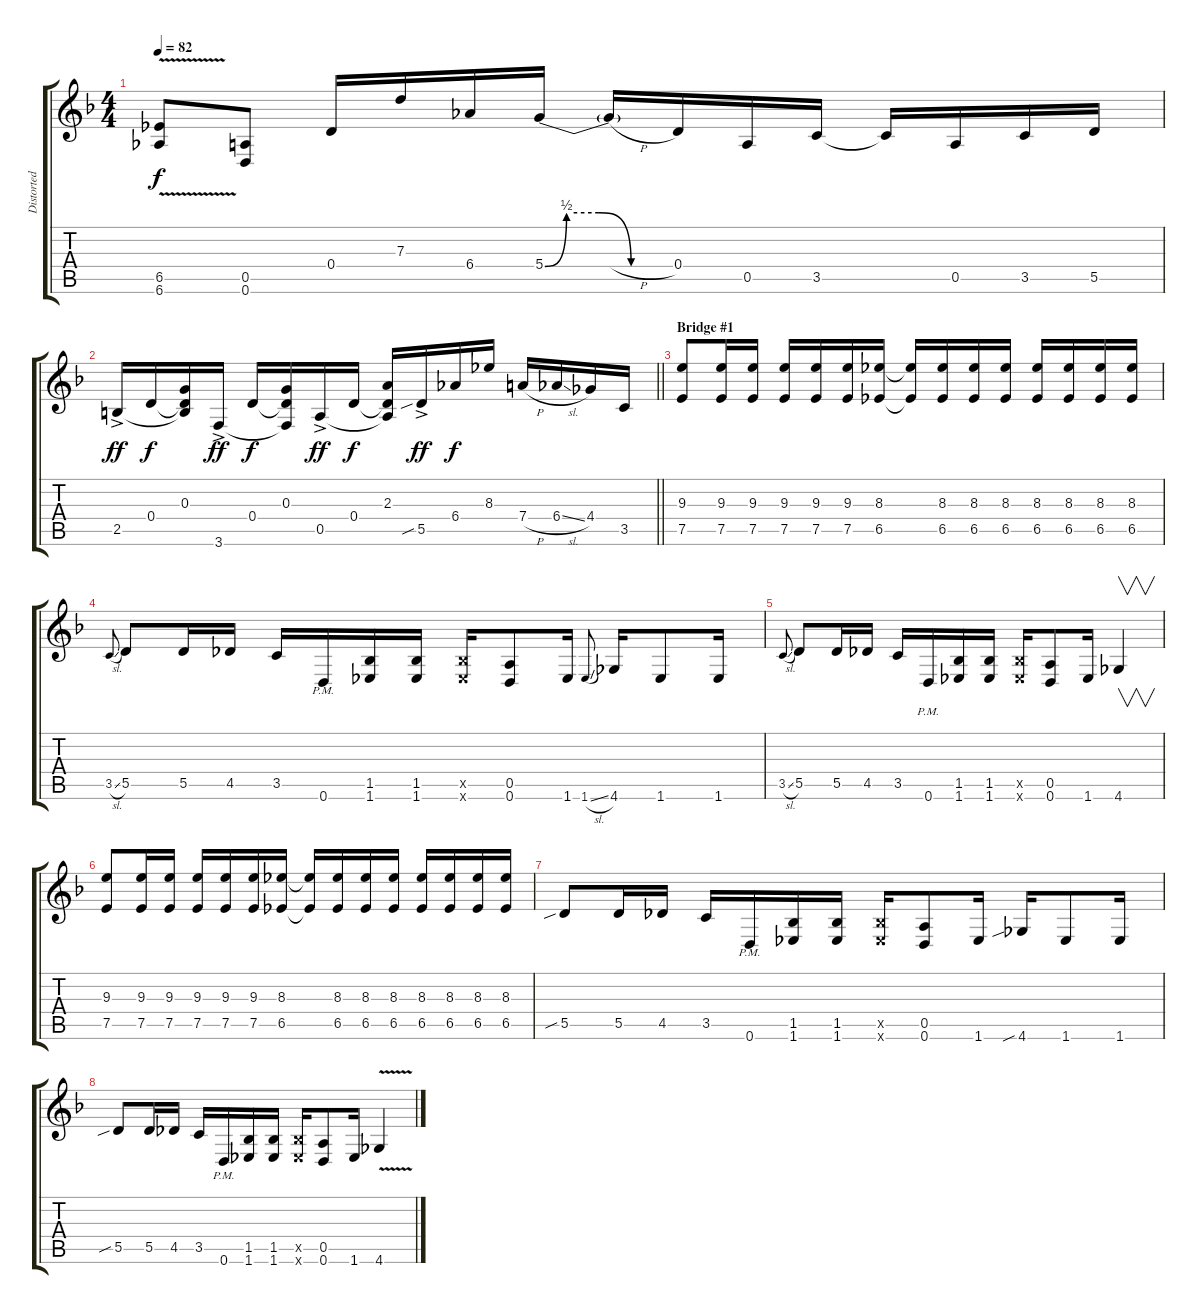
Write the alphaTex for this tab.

\track ("Distorted Guitar 2" "Distorted ") {instrument distortionguitar}
\staff {score tabs}
\tuning (E4 B3 G3 D3 A2 D2) {hide}
\ts (4 4)
\tempo 82
\clef g2
\ks f
(6.5{v} 6.6{v}).8{dy f} (0.5 0.6).8 0.4.16 7.3.16 6.4.16 5.4{be (custom 0 0 10 2 25 2 40 0 60 0)}.16 5.4{h t}.16 0.4.16 0.5.16 3.5.16 3.5{t}.16 0.5.16 3.5.16 5.5.16 |
\barLineRight lightlight
2.5{ac}.16{dy ff} 0.4.16{dy f} (0.3 0.4{t} 2.5{t}).16 3.6{ac}.16{dy ff} 0.4.16{dy f} (0.3 0.4{t} 3.6{t}).16 0.5{ac}.16{dy ff} 0.4.16{dy f} (2.3 0.4{t} 0.5{t}).16 5.5{sib ac}.16{dy ff} 6.4.16{dy f} 8.3.16 7.4{h}.16 6.4{sl}.16 4.4.16 3.5.16 |
\section ("" "Bridge #1")
(9.3 7.5).8 (9.3 7.5).16 (9.3 7.5).16 (9.3 7.5).16 (9.3 7.5).16 (9.3 7.5).16 (8.3 6.5).16 (8.3{t} 6.5{t}).16 (8.3 6.5).16 (8.3 6.5).16 (8.3 6.5).16 (8.3 6.5).16 (8.3 6.5).16 (8.3 6.5).16 (8.3 6.5).16 |
3.5{sl}.8{gr onbeat} 5.5.8 5.5.16 4.5.16 3.5.16 0.6{pm}.16 (1.5 1.6).16 (1.5 1.6).16 (1.5{x} 1.6{x}).16 (0.5 0.6).8 1.6.16 1.6{sl}.8{gr onbeat} 4.6.16 1.6.8 1.6.16 |
3.5{sl}.8{gr onbeat} 5.5.8 5.5.16 4.5.16 3.5.16 0.6{pm}.16 (1.5 1.6).16 (1.5 1.6).16 (1.5{x} 1.6{x}).16 (0.5 0.6).8 1.6.16 4.6.4{v} |
(9.3 7.5).8 (9.3 7.5).16 (9.3 7.5).16 (9.3 7.5).16 (9.3 7.5).16 (9.3 7.5).16 (8.3 6.5).16 (8.3{t} 6.5{t}).16 (8.3 6.5).16 (8.3 6.5).16 (8.3 6.5).16 (8.3 6.5).16 (8.3 6.5).16 (8.3 6.5).16 (8.3 6.5).16 |
5.5{sib}.8 5.5.16 4.5.16 3.5.16 0.6{pm}.16 (1.5 1.6).16 (1.5 1.6).16 (1.5{x} 1.6{x}).16 (0.5 0.6).8 1.6.16 4.6{sib}.16 1.6.8 1.6.16 |
5.5{sib}.8 5.5.16 4.5.16 3.5.16 0.6{pm}.16 (1.5 1.6).16 (1.5 1.6).16 (1.5{x} 1.6{x}).16 (0.5 0.6).8 1.6.16 4.6{v}.4
